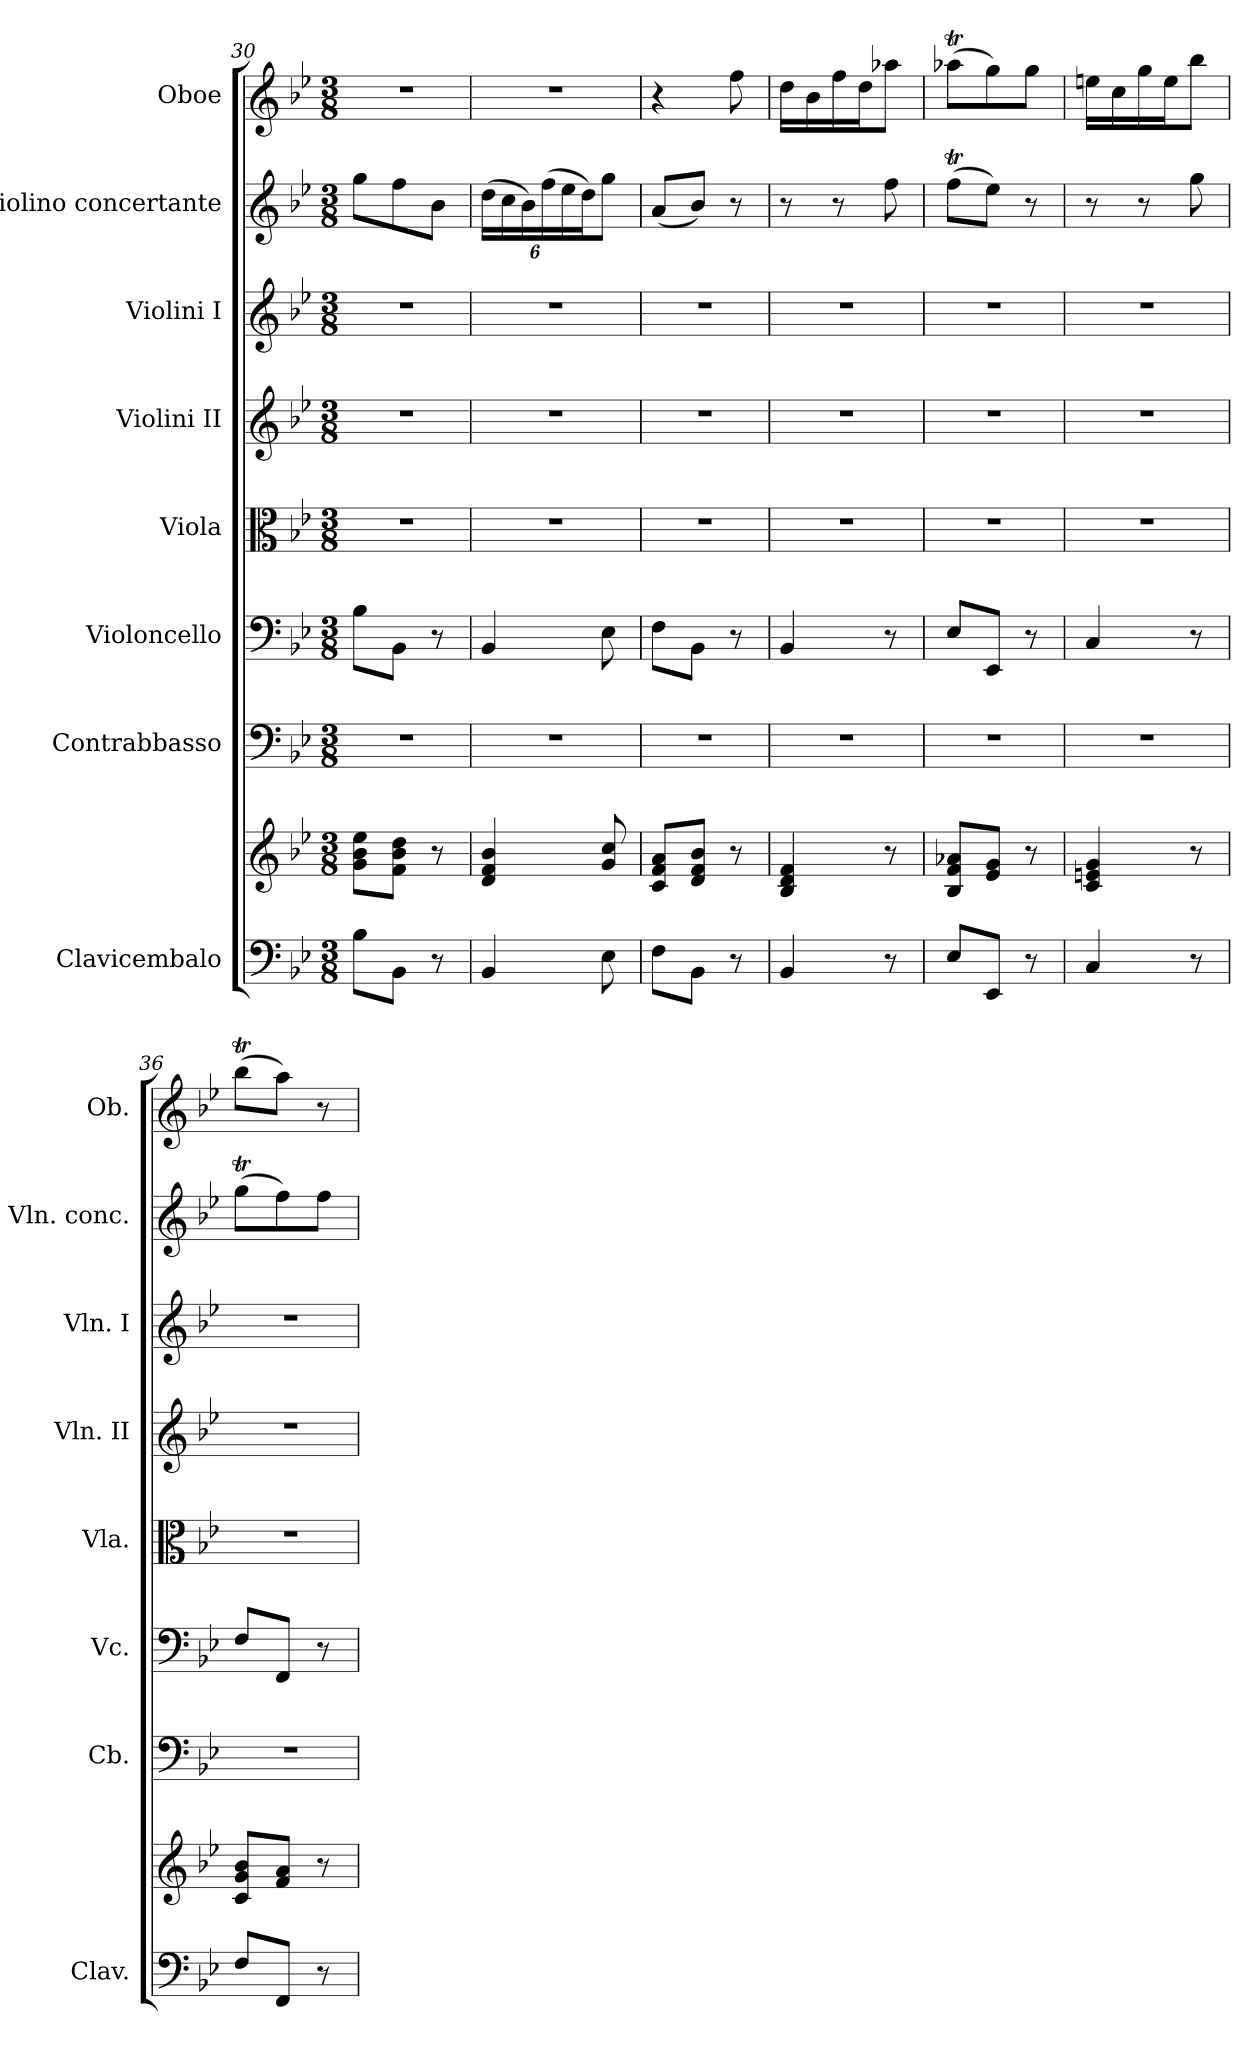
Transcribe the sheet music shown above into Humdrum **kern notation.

**kern	**kern	**kern	**kern	**kern	**kern	**kern	**kern	**kern
*part8	*part8	*part7	*part6	*part5	*part4	*part3	*part2	*part1
*staff9	*staff8	*staff7	*staff6	*staff5	*staff4	*staff3	*staff2	*staff1
*I"Clavicembalo	*	*I"Contrabbasso	*I"Violoncello	*I"Viola	*I"Violini II	*I"Violini I	*I"Violino concertante	*I"Oboe
*I'Clav.	*	*I'Cb.	*I'Vc.	*I'Vla.	*I'Vln. II	*I'Vln. I	*I'Vln. conc.	*I'Ob.
*clefF4	*clefG2	*clefF4	*clefF4	*clefC3	*clefG2	*clefG2	*clefG2	*clefG2
*	*	*ITrd7c12	*	*	*	*	*	*
*k[b-e-]	*k[b-e-]	*k[b-e-]	*k[b-e-]	*k[b-e-]	*k[b-e-]	*k[b-e-]	*k[b-e-]	*k[b-e-]
*M3/8	*M3/8	*M3/8	*M3/8	*M3/8	*M3/8	*M3/8	*M3/8	*M3/8
=30	=30	=30	=30	=30	=30	=30	=30	=30
8B-\L	8g\ 8b-\ 8ee-\L	4.r	8B-\L	4.r	4.r	4.r	8gg\L	4.r
8BB-\J	8f\ 8b-\ 8dd\J	.	8BB-\J	.	.	.	8ff\	.
8r	8r	.	8r	.	.	.	8b-\J	.
=31	=31	=31	=31	=31	=31	=31	=31	=31
*	*	*	*	*	*	*	*Xbrackettup	*
4BB-/	4d/ 4f/ 4b-/	4.r	4BB-/	4.r	4.r	4.r	(>24dd\LL	4.r
.	.	.	.	.	.	.	24cc\	.
.	.	.	.	.	.	.	24b-\)	.
.	.	.	.	.	.	.	(>24ff\	.
.	.	.	.	.	.	.	24ee-\	.
.	.	.	.	.	.	.	24dd\J)	.
8E-\	8g/ 8cc/	.	8E-\	.	.	.	8gg\J	.
=32	=32	=32	=32	=32	=32	=32	=32	=32
8F\L	8c/ 8f/ 8a/L	4.r	8F\L	4.r	4.r	4.r	(<8a/L	4r
8BB-\J	8d/ 8f/ 8b-/J	.	8BB-\J	.	.	.	8b-/J)	.
8r	8r	.	8r	.	.	.	8r	8ff\
=33	=33	=33	=33	=33	=33	=33	=33	=33
4BB-/	4B-/ 4d/ 4f/	4.r	4BB-/	4.r	4.r	4.r	8r	16dd\LL
.	.	.	.	.	.	.	.	16b-\
.	.	.	.	.	.	.	8r	16ff\
.	.	.	.	.	.	.	.	16dd\J
8r	8r	.	8r	.	.	.	8ff\	8aa-X\J
=34	=34	=34	=34	=34	=34	=34	=34	=34
8E-/L	8B-/ 8f/ 8a-X/L	4.r	8E-/L	4.r	4.r	4.r	(>8ffT\L	(>8aa-XT\L
8EE-/J	8e-/ 8g/J	.	8EE-/J	.	.	.	8ee-\J)	8gg\)
8r	8r	.	8r	.	.	.	8r	8gg\J
=35	=35	=35	=35	=35	=35	=35	=35	=35
4C/	4c/ 4en/ 4g/	4.r	4C/	4.r	4.r	4.r	8r	16een\LL
.	.	.	.	.	.	.	.	16cc\
.	.	.	.	.	.	.	8r	16gg\
.	.	.	.	.	.	.	.	16ee\J
8r	8r	.	8r	.	.	.	8gg\	8bb-\J
=36	=36	=36	=36	=36	=36	=36	=36	=36
8F/L	8c/ 8g/ 8b-/L	4.r	8F/L	4.r	4.r	4.r	(>8ggT\L	(>8bb-T\L
8FF/J	8f/ 8a/J	.	8FF/J	.	.	.	8ff\)	8aa\J)
8r	8r	.	8r	.	.	.	8ff\J	8r
=	=	=	=	=	=	=	=	=
*-	*-	*-	*-	*-	*-	*-	*-	*-
